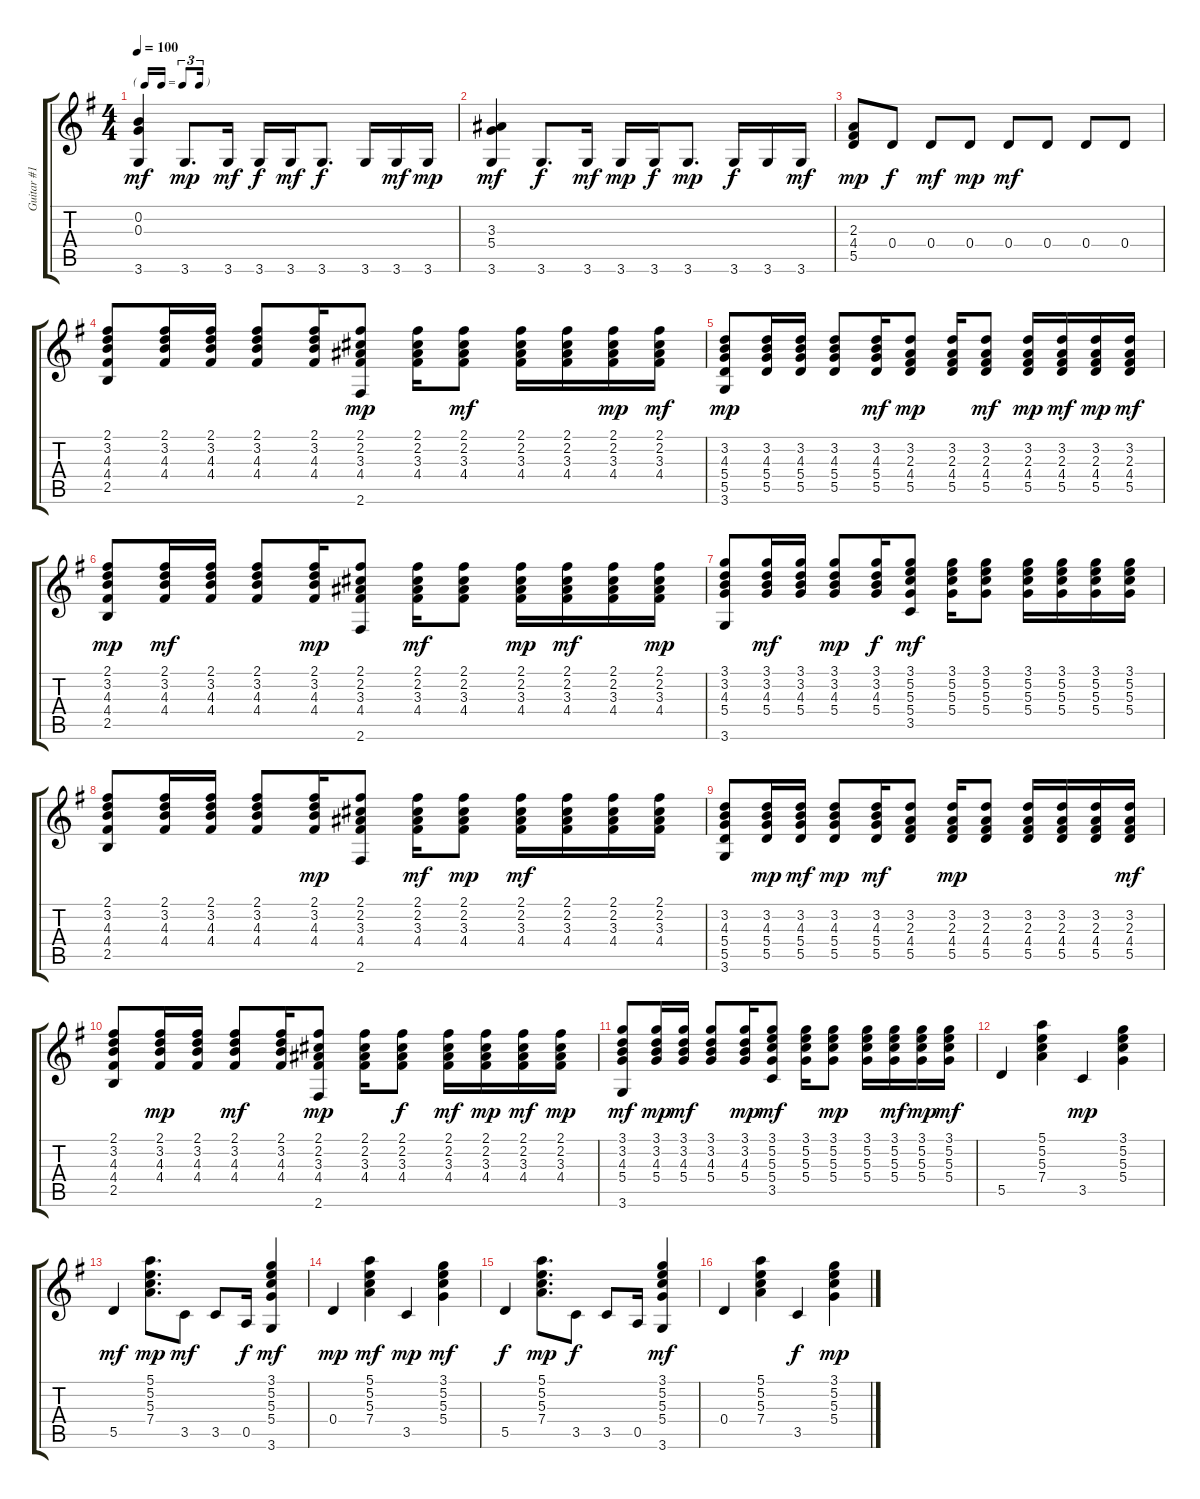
\track ("Guitar #1" "Guitar #1") {instrument electricguitarclean}
\staff {score tabs}
\tuning (E4 B3 G3 D3 A2 E2) {hide}
\ts (4 4)
\tf triplet16th
\tempo 100
\clef g2
\ks g
(0.2 0.3 3.6).4{dy mf} 3.6.8{d dy mp} 3.6.16{dy mf} 3.6.16{dy f} 3.6.16{dy mf} 3.6.8{d dy f} 3.6.16 3.6.16{dy mf} 3.6.16{dy mp} |
(3.3 5.4 3.6).4{dy mf} 3.6.8{d dy f} 3.6.16{dy mf} 3.6.16{dy mp} 3.6.16{dy f} 3.6.8{d dy mp} 3.6.16{dy f} 3.6.16 3.6.16{dy mf} |
(2.3 4.4 5.5).8{dy mp} 0.4.8{dy f} 0.4.8{dy mf} 0.4.8{dy mp} 0.4.8{dy mf} 0.4.8 0.4.8 0.4.8 |
(2.1 3.2 4.3 4.4 2.5).8 (2.1 3.2 4.3 4.4).16 (2.1 3.2 4.3 4.4).16 (2.1 3.2 4.3 4.4).8 (2.1 3.2 4.3 4.4).16 (2.1 2.2 3.3 4.4 2.6).8{dy mp} (2.1 2.2 3.3 4.4).16 (2.1 2.2 3.3 4.4).8{dy mf} (2.1 2.2 3.3 4.4).16 (2.1 2.2 3.3 4.4).16 (2.1 2.2 3.3 4.4).16{dy mp} (2.1 2.2 3.3 4.4).16{dy mf} |
(3.2 4.3 5.4 5.5 3.6).8{dy mp} (3.2 4.3 5.4 5.5).16 (3.2 4.3 5.4 5.5).16 (3.2 4.3 5.4 5.5).8 (3.2 4.3 5.4 5.5).16{dy mf} (3.2 2.3 4.4 5.5).8{dy mp} (3.2 2.3 4.4 5.5).16 (3.2 2.3 4.4 5.5).8{dy mf} (3.2 2.3 4.4 5.5).16{dy mp} (3.2 2.3 4.4 5.5).16{dy mf} (3.2 2.3 4.4 5.5).16{dy mp} (3.2 2.3 4.4 5.5).16{dy mf} |
(2.1 3.2 4.3 4.4 2.5).8{dy mp} (2.1 3.2 4.3 4.4).16{dy mf} (2.1 3.2 4.3 4.4).16 (2.1 3.2 4.3 4.4).8 (2.1 3.2 4.3 4.4).16{dy mp} (2.1 2.2 3.3 4.4 2.6).8 (2.1 2.2 3.3 4.4).16{dy mf} (2.1 2.2 3.3 4.4).8 (2.1 2.2 3.3 4.4).16{dy mp} (2.1 2.2 3.3 4.4).16{dy mf} (2.1 2.2 3.3 4.4).16 (2.1 2.2 3.3 4.4).16{dy mp} |
(3.1 3.2 4.3 5.4 3.6).8 (3.1 3.2 4.3 5.4).16{dy mf} (3.1 3.2 4.3 5.4).16 (3.1 3.2 4.3 5.4).8{dy mp} (3.1 3.2 4.3 5.4).16{dy f} (3.1 5.2 5.3 5.4 3.5).8{dy mf} (3.1 5.2 5.3 5.4).16 (3.1 5.2 5.3 5.4).8 (3.1 5.2 5.3 5.4).16 (3.1 5.2 5.3 5.4).16 (3.1 5.2 5.3 5.4).16 (3.1 5.2 5.3 5.4).16 |
(2.1 3.2 4.3 4.4 2.5).8 (2.1 3.2 4.3 4.4).16 (2.1 3.2 4.3 4.4).16 (2.1 3.2 4.3 4.4).8 (2.1 3.2 4.3 4.4).16{dy mp} (2.1 2.2 3.3 4.4 2.6).8 (2.1 2.2 3.3 4.4).16{dy mf} (2.1 2.2 3.3 4.4).8{dy mp} (2.1 2.2 3.3 4.4).16{dy mf} (2.1 2.2 3.3 4.4).16 (2.1 2.2 3.3 4.4).16 (2.1 2.2 3.3 4.4).16 |
(3.2 4.3 5.4 5.5 3.6).8 (3.2 4.3 5.4 5.5).16{dy mp} (3.2 4.3 5.4 5.5).16{dy mf} (3.2 4.3 5.4 5.5).8{dy mp} (3.2 4.3 5.4 5.5).16{dy mf} (3.2 2.3 4.4 5.5).8 (3.2 2.3 4.4 5.5).16{dy mp} (3.2 2.3 4.4 5.5).8 (3.2 2.3 4.4 5.5).16 (3.2 2.3 4.4 5.5).16 (3.2 2.3 4.4 5.5).16 (3.2 2.3 4.4 5.5).16{dy mf} |
(2.1 3.2 4.3 4.4 2.5).8 (2.1 3.2 4.3 4.4).16{dy mp} (2.1 3.2 4.3 4.4).16 (2.1 3.2 4.3 4.4).8{dy mf} (2.1 3.2 4.3 4.4).16 (2.1 2.2 3.3 4.4 2.6).8{dy mp} (2.1 2.2 3.3 4.4).16 (2.1 2.2 3.3 4.4).8{dy f} (2.1 2.2 3.3 4.4).16{dy mf} (2.1 2.2 3.3 4.4).16{dy mp} (2.1 2.2 3.3 4.4).16{dy mf} (2.1 2.2 3.3 4.4).16{dy mp} |
(3.1 3.2 4.3 5.4 3.6).8{dy mf} (3.1 3.2 4.3 5.4).16{dy mp} (3.1 3.2 4.3 5.4).16{dy mf} (3.1 3.2 4.3 5.4).8 (3.1 3.2 4.3 5.4).16{dy mp} (3.1 5.2 5.3 5.4 3.5).8{dy mf} (3.1 5.2 5.3 5.4).16 (3.1 5.2 5.3 5.4).8{dy mp} (3.1 5.2 5.3 5.4).16 (3.1 5.2 5.3 5.4).16{dy mf} (3.1 5.2 5.3 5.4).16{dy mp} (3.1 5.2 5.3 5.4).16{dy mf} |
5.5.4 (5.1 5.2 5.3 7.4).4 3.5.4{dy mp} (3.1 5.2 5.3 5.4).4 |
5.5.4{dy mf} (5.1 5.2 5.3 7.4).8{d dy mp} 3.5.8{dy mf} 3.5.8 0.5.16{dy f} (3.1 5.2 5.3 5.4 3.6).4{dy mf} |
0.4.4{dy mp} (5.1 5.2 5.3 7.4).4{dy mf} 3.5.4{dy mp} (3.1 5.2 5.3 5.4).4{dy mf} |
5.5.4{dy f} (5.1 5.2 5.3 7.4).8{d dy mp} 3.5.8{dy f} 3.5.8 0.5.16 (3.1 5.2 5.3 5.4 3.6).4{dy mf} |
0.4.4 (5.1 5.2 5.3 7.4).4 3.5.4{dy f} (3.1 5.2 5.3 5.4).4{dy mp}
